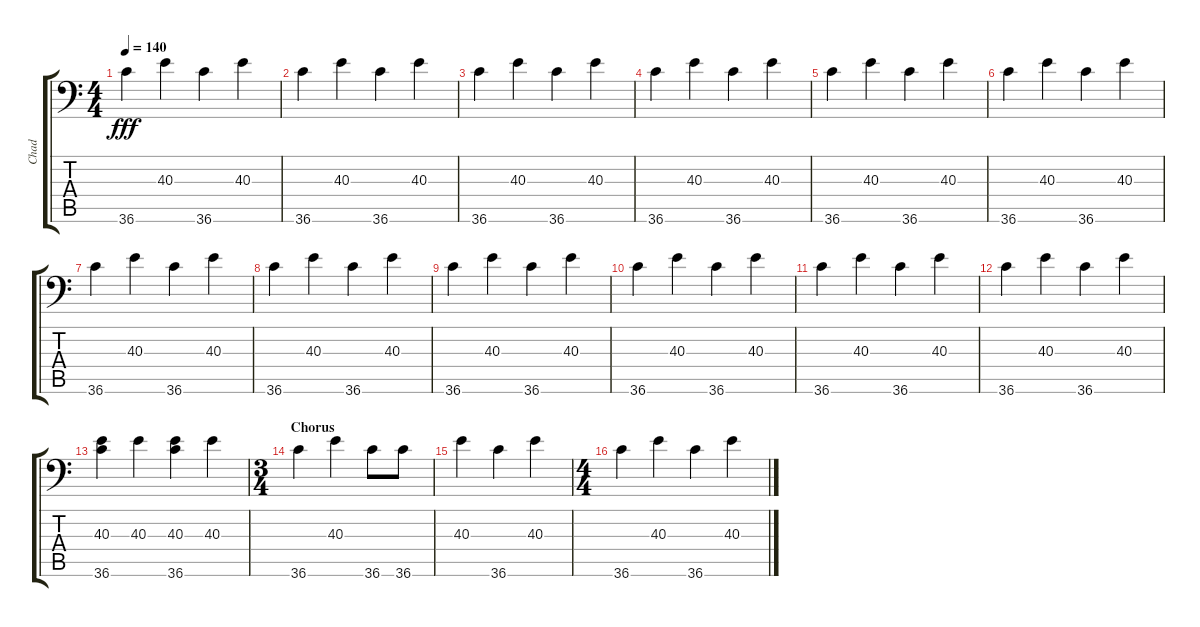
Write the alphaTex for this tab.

\track ("Chad" "Chad") {instrument acousticgrandpiano}
\staff {score tabs}
\tuning (C-1 C-1 C-1 C-1 C-1 C-1) {hide}
\ts (4 4)
\tempo 140
\clef f4
\ks c
36.6.4{dy fff} 40.3.4 36.6.4 40.3.4 |
36.6.4 40.3.4 36.6.4 40.3.4 |
36.6.4 40.3.4 36.6.4 40.3.4 |
36.6.4 40.3.4 36.6.4 40.3.4 |
36.6.4 40.3.4 36.6.4 40.3.4 |
36.6.4 40.3.4 36.6.4 40.3.4 |
36.6.4 40.3.4 36.6.4 40.3.4 |
36.6.4 40.3.4 36.6.4 40.3.4 |
36.6.4 40.3.4 36.6.4 40.3.4 |
36.6.4 40.3.4 36.6.4 40.3.4 |
36.6.4 40.3.4 36.6.4 40.3.4 |
36.6.4 40.3.4 36.6.4 40.3.4 |
(40.3 36.6).4 40.3.4 (40.3 36.6).4 40.3.4 |
\ts (3 4)
\section ("" "Chorus")
36.6.4 40.3.4 36.6.8 36.6.8 |
40.3.4 36.6.4 40.3.4 |
\ts (4 4)
36.6.4 40.3.4 36.6.4 40.3.4
